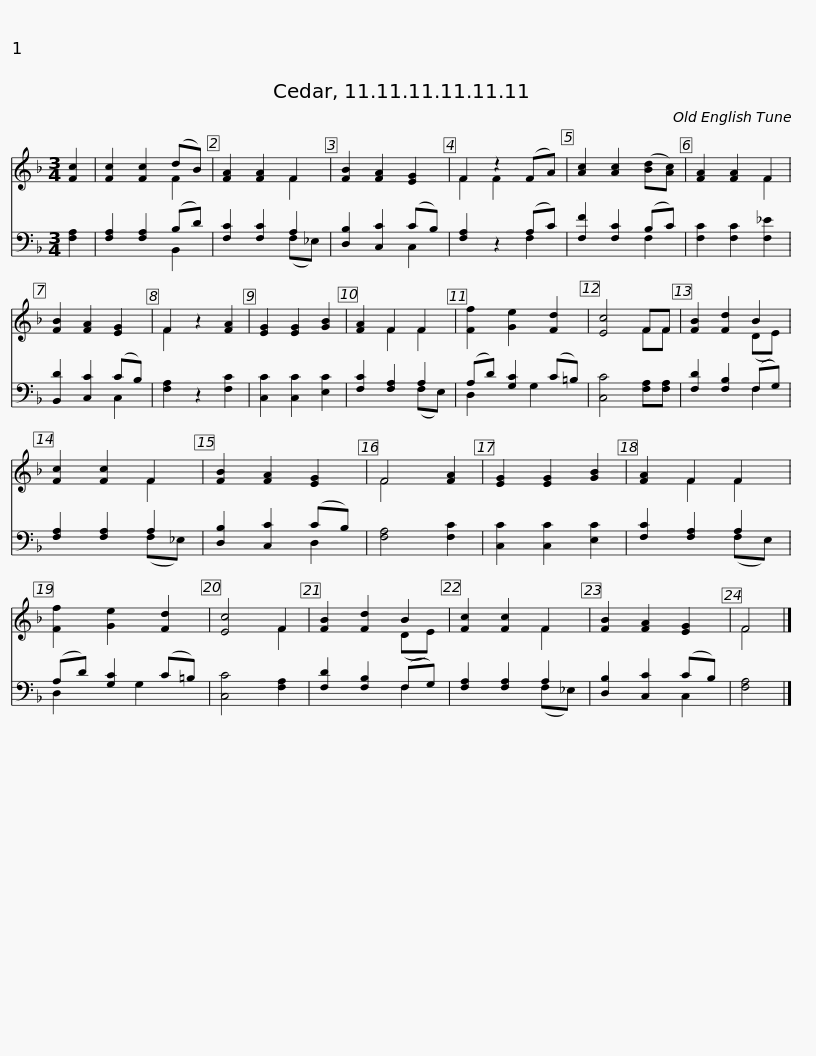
X:1
%%score ( 1 2 ) ( 3 4 )
L:1/8
M:3/4
I:linebreak $
K:F
V:1 treble
V:2 treble
V:3 bass
V:4 bass
V:1
 [Fc]2 | [Fc]2 [Fc]2 (dB) | [FA]2 [FA]2 F2 | [FB]2 [FA]2 [EG]2 | F2 z2 (FA) | %5
 [Ac]2 [Ac]2 ([Bd][Ac]) | [FA]2 [FA]2 F2 | [FB]2 [FA]2 [EG]2 | F2 z2 [FA]2 | [EG]2 [EG]2 [GB]2 |$ %10
 [FA]2 F2 F2 | [Ff]2 [Ge]2 [Fd]2 | [Ec]4 FF | [FB]2 [Fd]2 B2 | [Fc]2 [Fc]2 F2 | %15
 [FB]2 [FA]2 [EG]2 | F4 [FA]2 | [EG]2 [EG]2 [GB]2 | [FA]2 F2 F2 |$ [Ff]2 [Ge]2 [Fd]2 | %20
 [Ec]4 F2 | [FB]2 [Fd]2 B2 | [Fc]2 [Fc]2 F2 | [FB]2 [FA]2 [EG]2 | F4 |] %25
V:2
 x2 | x4 F2 | x4 F2 | x6 | F2 F2 x2 | %5
 x6 | x4 F2 | x6 | F2 x4 | x6 |$ %10
 x2 F2 F2 | x6 | x4 FF | x4 (DE) | x4 F2 | %15
 x6 | F4 x2 | x6 | x2 F2 F2 |$ x6 | %20
 x4 F2 | x4 (DE) | x4 F2 | x6 | F4 |] %25
V:3
 [F,A,]2 | [F,A,]2 [F,A,]2 (B,D) | [F,C]2 [F,C]2 A,2 | [D,B,]2 [C,C]2 (CB,) | [F,A,]2 z2 (A,C) | %5
 [F,F]2 [F,C]2 (B,C) | [F,C]2 [F,C]2 [F,_E]2 | [B,,D]2 [C,C]2 (CB,) | [F,A,]2 z2 [F,C]2 | [C,C]2 [C,C]2 [E,C]2 |$ %10
 [F,C]2 [F,A,]2 A,2 | (A,D) [G,C]2 (C=B,) | [C,C]4 [F,A,][F,A,] | [F,D]2 [F,B,]2 (F,G,) | [F,A,]2 [F,A,]2 A,2 | %15
 [D,B,]2 [C,C]2 (CB,) | [F,A,]4 [F,C]2 | [C,C]2 [C,C]2 [E,C]2 | [F,C]2 [F,A,]2 A,2 |$ (A,D) [G,C]2 (C=B,) | %20
 [C,C]4 [F,A,]2 | [F,D]2 [F,B,]2 (F,G,) | [F,A,]2 [F,A,]2 A,2 | [D,B,]2 [C,C]2 (CB,) | [F,A,]4 |] %25
V:4
 x2 | x4 B,,2 | x4 (F,_E,) | x4 C,2 | x4 F,2 | %5
 x4 F,2 | x6 | x4 C,2 | x6 | x6 |$ %10
 x4 (F,E,) | D,2 x G,2 x | x6 | x4 F,2 | x4 (F,_E,) | %15
 x4 D,2 | x6 | x6 | x4 (F,E,) |$ D,2 x G,2 x | %20
 x6 | x4 F,2 | x4 (F,_E,) | x4 C,2 | x4 |] %25
